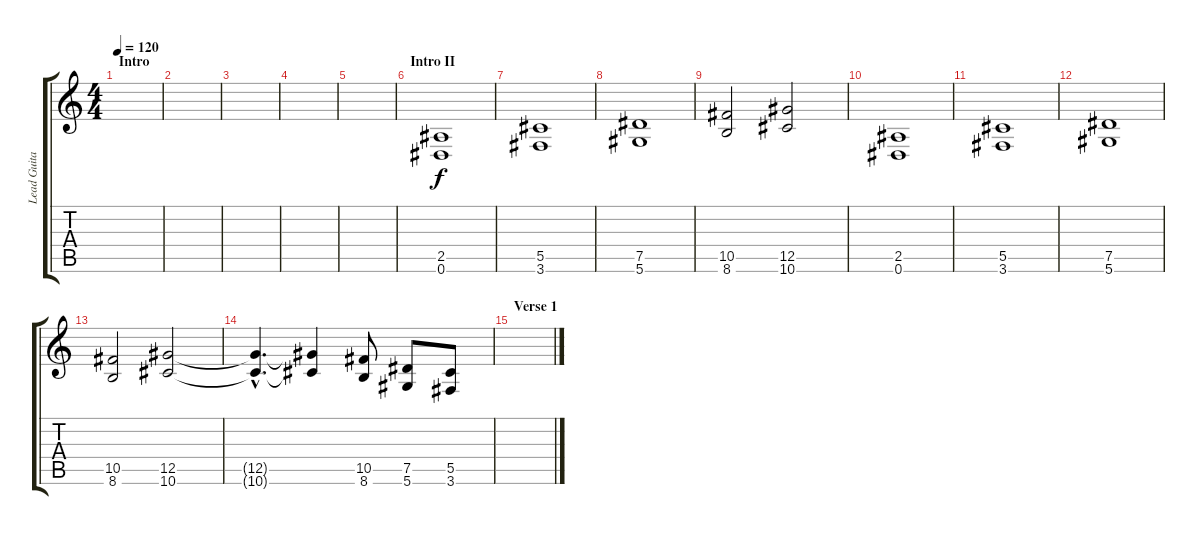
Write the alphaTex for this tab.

\track ("Lead Guitar II" "Lead Guita") {instrument distortionguitar}
\staff {score tabs}
\tuning (Eb4 Bb3 Gb3 Db3 Ab2 Eb2) {hide}
\ts (4 4)
\section ("" "Intro")
\tempo 120
\clef g2
\ks c
|
|
|
|
|
\section ("" "Intro II")
(2.5 0.6).1 |
(5.5 3.6).1 |
(7.5 5.6).1 |
(10.5 8.6).2 (12.5 10.6).2 |
(2.5 0.6).1 |
(5.5 3.6).1 |
(7.5 5.6).1 |
(10.5 8.6).2 (12.5 10.6).2 |
(12.5{hac t} 10.6{hac t}).4{d} (12.5{t} 10.6{t}).4 (10.5 8.6).8 (7.5 5.6).8 (5.5 3.6).8 |
\section ("" "Verse 1")
